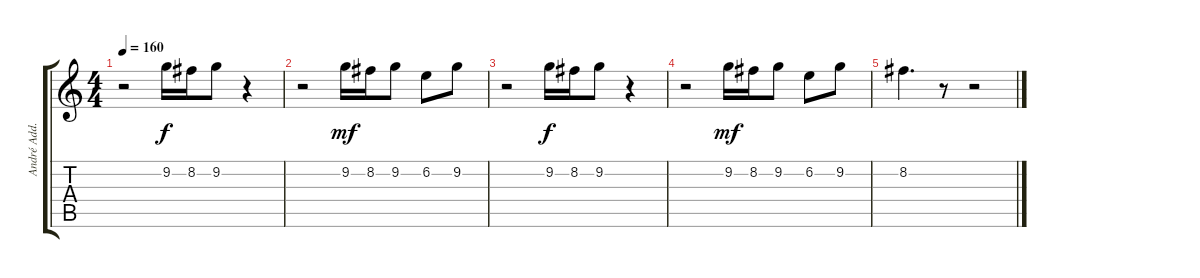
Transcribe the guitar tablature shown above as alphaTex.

\track ("André Add. (1)" "André Add.") {instrument distortionguitar}
\staff {score tabs}
\tuning (Eb4 Bb3 Gb3 Db3 Ab2 Eb2) {hide}
\ts (4 4)
\tempo 160
\clef g2
\ks c
r.2{dy mf} 9.2.16{dy f} 8.2.16 9.2.8 r.4 |
r.2 9.2.16{dy mf} 8.2.16 9.2.8 6.2.8 9.2.8 |
r.2 9.2.16{dy f} 8.2.16 9.2.8 r.4 |
r.2 9.2.16{dy mf} 8.2.16 9.2.8 6.2.8 9.2.8 |
8.2.4{d} r.8 r.2
